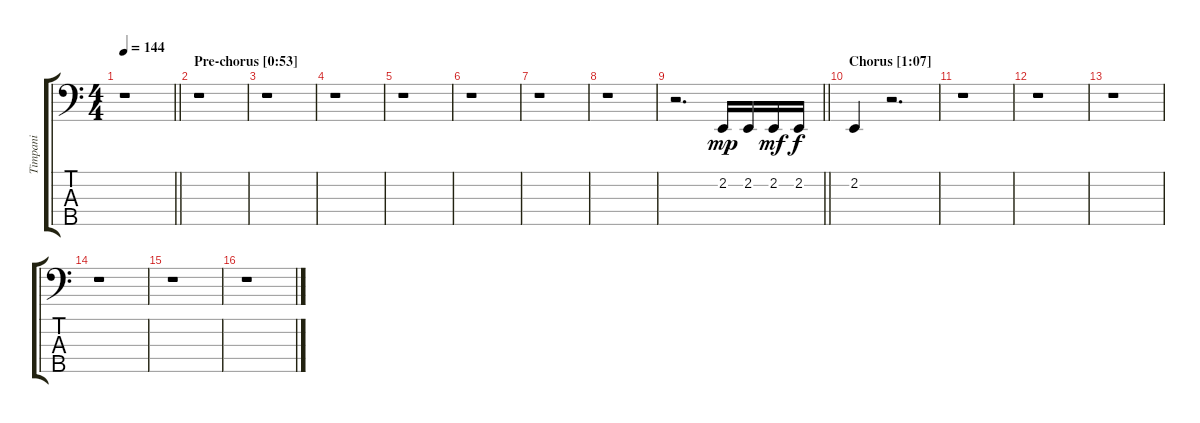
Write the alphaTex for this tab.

\track ("Timpani" "Timpani") {instrument timpani}
\staff {score tabs}
\tuning (G2 D2 A1 E1 B0) {hide}
\ts (4 4)
\tempo 144
\clef f4
\barLineRight lightlight
\ks c
r.1{dy f} |
\section ("" "Pre-chorus [0:53]")
r.1 |
r.1 |
r.1 |
r.1 |
r.1 |
r.1 |
r.1 |
\barLineRight lightlight
r.2{d} 2.2.16{dy mp} 2.2.16 2.2.16{dy mf} 2.2.16{dy f} |
\section ("" "Chorus [1:07]")
2.2.4 r.2{d} |
r.1 |
r.1 |
r.1 |
r.1 |
r.1 |
r.1
